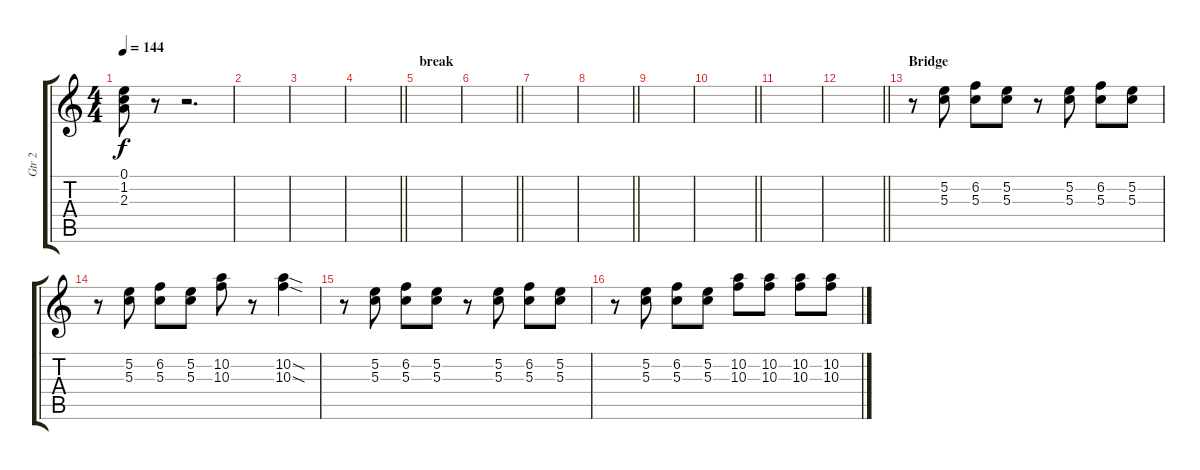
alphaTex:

\track ("Gtr 2" "Gtr 2") {instrument electricguitarclean}
\staff {score tabs}
\tuning (E4 B3 G3 D3 A2 E2) {hide}
\ts (4 4)
\tempo 144
\clef g2
\ks c
(0.1 1.2 2.3).8{dy f} r.8 r.2{d} |
|
|
\barLineRight lightlight
|
\section ("" "break")
|
\barLineRight lightlight
|
|
\barLineRight lightlight
|
|
\barLineRight lightlight
|
|
\barLineRight lightlight
|
\section ("" "Bridge")
r.8 (5.2 5.3).8 (6.2 5.3).8 (5.2 5.3).8 r.8 (5.2 5.3).8 (6.2 5.3).8 (5.2 5.3).8 |
r.8 (5.2 5.3).8 (6.2 5.3).8 (5.2 5.3).8 (10.2 10.3).8 r.8 (10.2{sod} 10.3{sod}).4 |
r.8 (5.2 5.3).8 (6.2 5.3).8 (5.2 5.3).8 r.8 (5.2 5.3).8 (6.2 5.3).8 (5.2 5.3).8 |
r.8 (5.2 5.3).8 (6.2 5.3).8 (5.2 5.3).8 (10.2 10.3).8 (10.2 10.3).8 (10.2 10.3).8 (10.2 10.3).8
